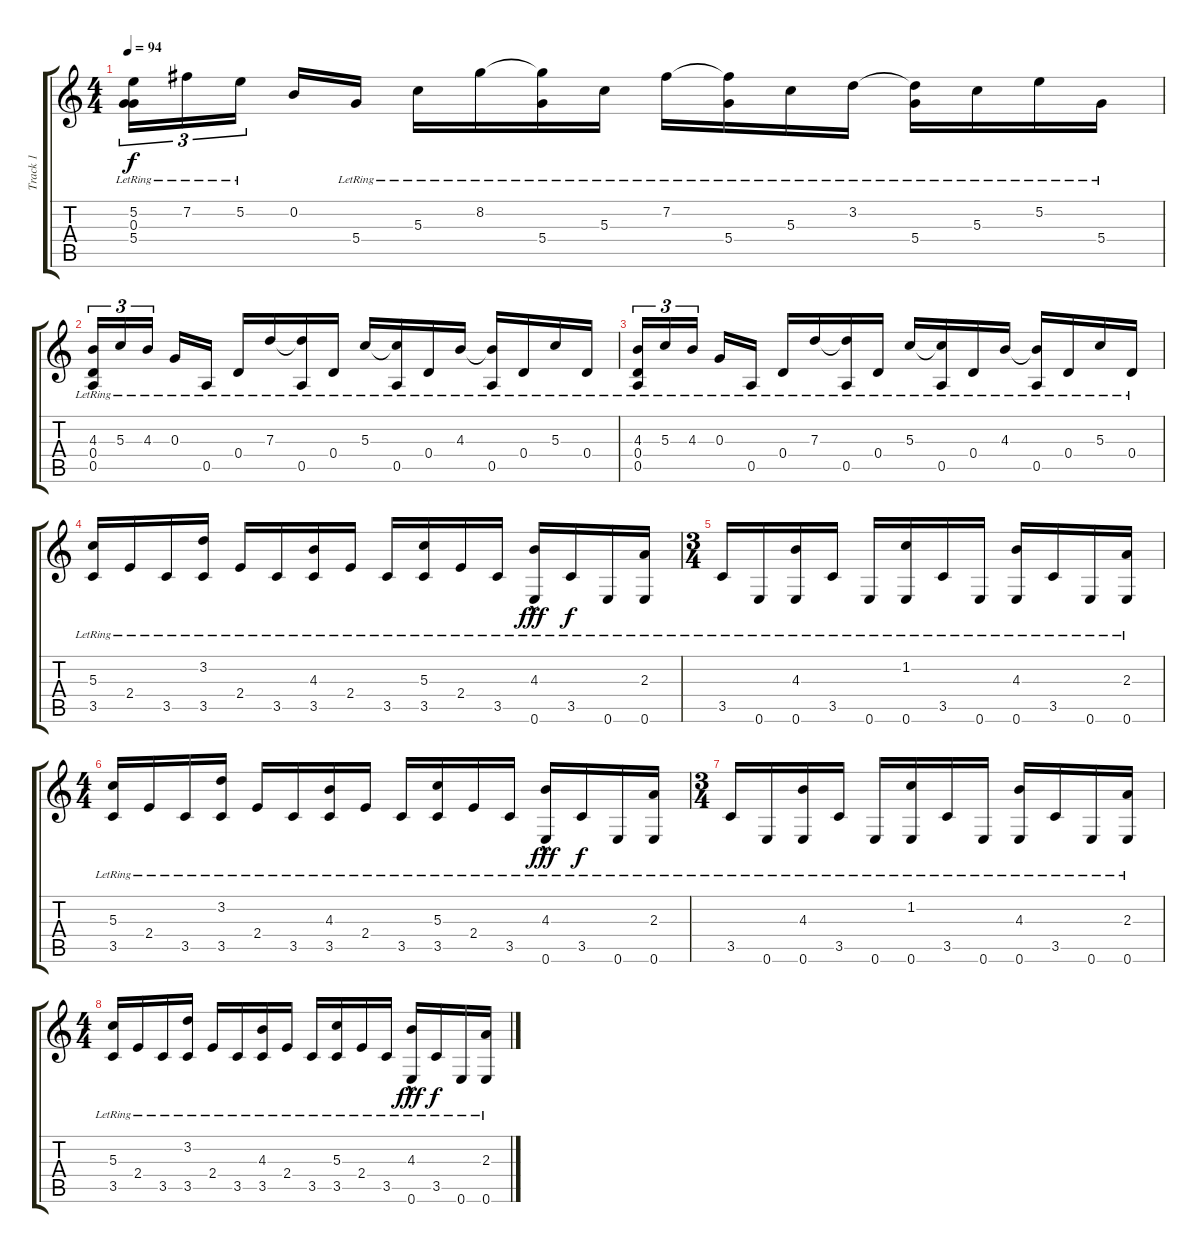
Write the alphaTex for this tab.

\track ("Track 1" "Track 1") {instrument acousticguitarnylon}
\staff {score tabs}
\tuning (E4 B3 G3 D3 A2 E2) {hide}
\ts (4 4)
\tempo 94
\clef g2
\ks c
(5.2{lr} 0.3{lr} 5.4{lr}).16{tu (3 2) dy f} 7.2{lr}.16{tu (3 2)} 5.2{lr}.16{tu (3 2) beam splitsecondary} 0.2.16 5.4{lr}.16 5.3{lr}.16 8.2{lr}.16 (8.2{t} 5.4{lr}).16 5.3{lr}.16 7.2{lr}.16 (7.2{t} 5.4{lr}).16 5.3{lr}.16 3.2{lr}.16 (3.2{t} 5.4{lr}).16 5.3{lr}.16 5.2{lr}.16 5.4{lr}.16 |
(4.3{lr} 0.4{lr} 0.5{lr}).16{tu (3 2)} 5.3{lr}.16{tu (3 2)} 4.3{lr}.16{tu (3 2) beam splitsecondary} 0.3{lr}.16 0.5{lr}.16 0.4{lr}.16 7.3{lr}.16 (7.3{t} 0.5{lr}).16 0.4{lr}.16 5.3{lr}.16 (5.3{t} 0.5{lr}).16 0.4{lr}.16 4.3{lr}.16 (4.3{t} 0.5{lr}).16 0.4{lr}.16 5.3{lr}.16 0.4{lr}.16 |
(4.3{lr} 0.4{lr} 0.5{lr}).16{tu (3 2)} 5.3{lr}.16{tu (3 2)} 4.3{lr}.16{tu (3 2) beam splitsecondary} 0.3{lr}.16 0.5{lr}.16 0.4{lr}.16 7.3{lr}.16 (7.3{t} 0.5{lr}).16 0.4{lr}.16 5.3{lr}.16 (5.3{t} 0.5{lr}).16 0.4{lr}.16 4.3{lr}.16 (4.3{t} 0.5{lr}).16 0.4{lr}.16 5.3{lr}.16 0.4{lr}.16 |
(5.3{lr} 3.5{lr}).16 2.4{lr}.16 3.5{lr}.16 (3.2 3.5{lr}).16 2.4{lr}.16 3.5{lr}.16 (4.3 3.5{lr}).16 2.4{lr}.16 3.5{lr}.16 (5.3{lr} 3.5{lr}).16 2.4{lr}.16 3.5{lr}.16 (4.3{lr} 0.6{hac}).16{dy fff} 3.5{lr}.16{dy f} 0.6{lr}.16 (2.3{lr} 0.6{lr}).16 |
\ts (3 4)
3.5{lr}.16 0.6{lr}.16 (4.3 0.6{lr}).16 3.5{lr}.16 0.6{lr}.16 (1.2 0.6{lr}).16 3.5{lr}.16 0.6{lr}.16 (4.3 0.6{lr}).16 3.5{lr}.16 0.6{lr}.16 (2.3 0.6{lr}).16 |
\ts (4 4)
(5.3{lr} 3.5{lr}).16 2.4{lr}.16 3.5{lr}.16 (3.2 3.5{lr}).16 2.4{lr}.16 3.5{lr}.16 (4.3 3.5{lr}).16 2.4{lr}.16 3.5{lr}.16 (5.3{lr} 3.5{lr}).16 2.4{lr}.16 3.5{lr}.16 (4.3{lr} 0.6{hac}).16{dy fff} 3.5{lr}.16{dy f} 0.6{lr}.16 (2.3{lr} 0.6{lr}).16 |
\ts (3 4)
3.5{lr}.16 0.6{lr}.16 (4.3 0.6{lr}).16 3.5{lr}.16 0.6{lr}.16 (1.2 0.6{lr}).16 3.5{lr}.16 0.6{lr}.16 (4.3 0.6{lr}).16 3.5{lr}.16 0.6{lr}.16 (2.3 0.6{lr}).16 |
\ts (4 4)
(5.3{lr} 3.5{lr}).16 2.4{lr}.16 3.5{lr}.16 (3.2 3.5{lr}).16 2.4{lr}.16 3.5{lr}.16 (4.3 3.5{lr}).16 2.4{lr}.16 3.5{lr}.16 (5.3{lr} 3.5{lr}).16 2.4{lr}.16 3.5{lr}.16 (4.3{lr} 0.6{hac}).16{dy fff} 3.5{lr}.16{dy f} 0.6{lr}.16 (2.3{lr} 0.6{lr}).16
